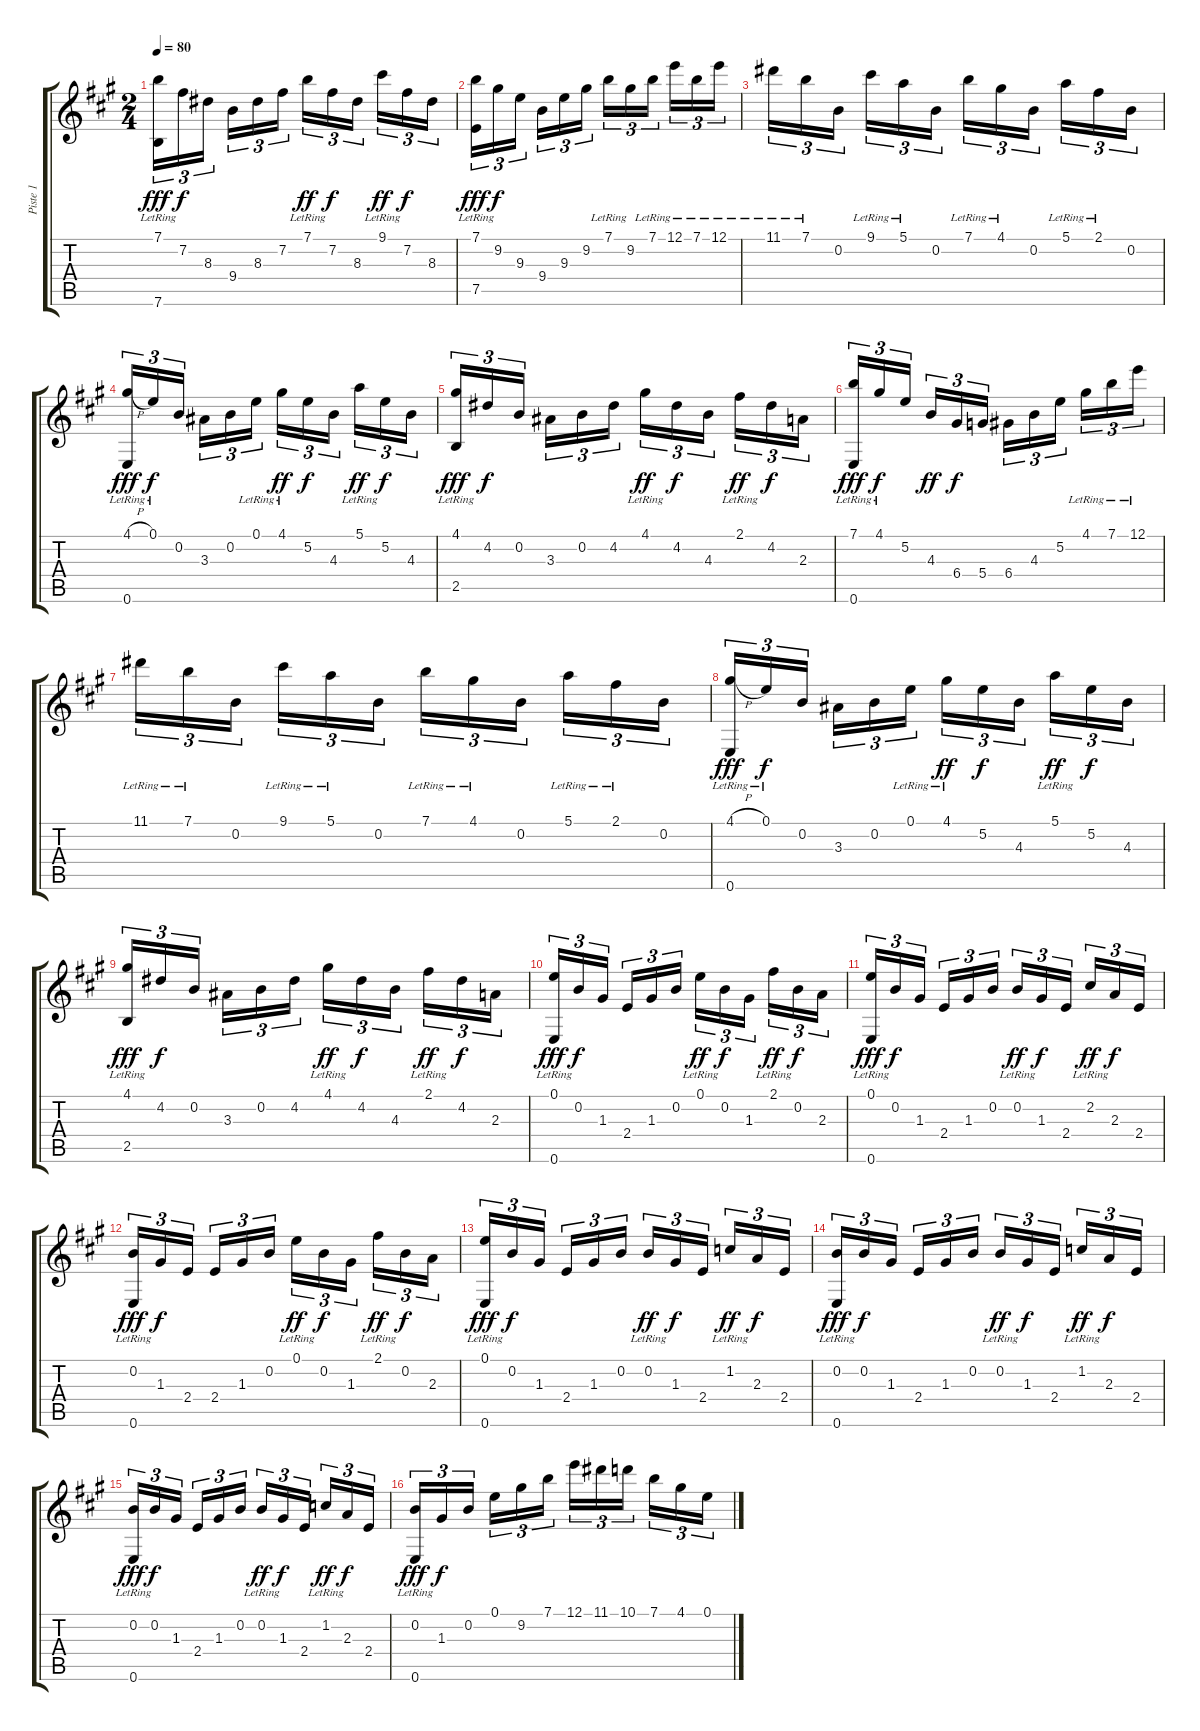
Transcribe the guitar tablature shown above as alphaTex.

\track ("Piste 1" "Piste 1") {instrument acousticguitarnylon}
\staff {score tabs}
\tuning (E4 B3 G3 D3 A2 E2) {hide}
\ts (2 4)
\tempo 80
\clef g2
\ks a
(7.1{lr} 7.6{lr}).16{tu (3 2) dy fff} 7.2.16{tu (3 2) dy f} 8.3.16{tu (3 2)} 9.4.16{tu (3 2)} 8.3.16{tu (3 2)} 7.2.16{tu (3 2)} 7.1{lr}.16{tu (3 2) dy ff} 7.2.16{tu (3 2) dy f} 8.3.16{tu (3 2)} 9.1{lr}.16{tu (3 2) dy ff} 7.2.16{tu (3 2) dy f} 8.3.16{tu (3 2)} |
(7.1{lr} 7.5).16{tu (3 2) dy fff} 9.2.16{tu (3 2) dy f} 9.3.16{tu (3 2)} 9.4.16{tu (3 2)} 9.3.16{tu (3 2)} 9.2.16{tu (3 2)} 7.1{lr}.16{tu (3 2)} 9.2.16{tu (3 2)} 7.1{lr}.16{tu (3 2)} 12.1{lr}.16{tu (3 2)} 7.1{lr}.16{tu (3 2)} 12.1{lr}.16{tu (3 2)} |
11.1{lr}.16{tu (3 2)} 7.1{lr}.16{tu (3 2)} 0.2.16{tu (3 2)} 9.1{lr}.16{tu (3 2)} 5.1{lr}.16{tu (3 2)} 0.2.16{tu (3 2)} 7.1{lr}.16{tu (3 2)} 4.1{lr}.16{tu (3 2)} 0.2.16{tu (3 2)} 5.1{lr}.16{tu (3 2)} 2.1{lr}.16{tu (3 2)} 0.2.16{tu (3 2)} |
(4.1{h} 0.6{lr}).16{tu (3 2) dy fff} 0.1{lr}.16{tu (3 2) dy f} 0.2.16{tu (3 2)} 3.3.16{tu (3 2)} 0.2.16{tu (3 2)} 0.1{lr}.16{tu (3 2)} 4.1{lr}.16{tu (3 2) dy ff} 5.2.16{tu (3 2) dy f} 4.3.16{tu (3 2)} 5.1{lr}.16{tu (3 2) dy ff} 5.2.16{tu (3 2) dy f} 4.3.16{tu (3 2)} |
(4.1{lr} 2.5).16{tu (3 2) dy fff} 4.2.16{tu (3 2) dy f} 0.2.16{tu (3 2)} 3.3.16{tu (3 2)} 0.2.16{tu (3 2)} 4.2.16{tu (3 2)} 4.1{lr}.16{tu (3 2) dy ff} 4.2.16{tu (3 2) dy f} 4.3.16{tu (3 2)} 2.1{lr}.16{tu (3 2) dy ff} 4.2.16{tu (3 2) dy f} 2.3.16{tu (3 2)} |
(7.1{lr} 0.6{lr}).16{tu (3 2) dy fff} 4.1{lr}.16{tu (3 2) dy f} 5.2.16{tu (3 2)} 4.3.16{tu (3 2) dy ff} 6.4.16{tu (3 2) dy f} 5.4.16{tu (3 2)} 6.4.16{tu (3 2)} 4.3.16{tu (3 2)} 5.2.16{tu (3 2)} 4.1{lr}.16{tu (3 2)} 7.1{lr}.16{tu (3 2)} 12.1{lr}.16{tu (3 2)} |
11.1{lr}.16{tu (3 2)} 7.1{lr}.16{tu (3 2)} 0.2.16{tu (3 2)} 9.1{lr}.16{tu (3 2)} 5.1{lr}.16{tu (3 2)} 0.2.16{tu (3 2)} 7.1{lr}.16{tu (3 2)} 4.1{lr}.16{tu (3 2)} 0.2.16{tu (3 2)} 5.1{lr}.16{tu (3 2)} 2.1{lr}.16{tu (3 2)} 0.2.16{tu (3 2)} |
(4.1{h} 0.6{lr}).16{tu (3 2) dy fff} 0.1{lr}.16{tu (3 2) dy f} 0.2.16{tu (3 2)} 3.3.16{tu (3 2)} 0.2.16{tu (3 2)} 0.1{lr}.16{tu (3 2)} 4.1{lr}.16{tu (3 2) dy ff} 5.2.16{tu (3 2) dy f} 4.3.16{tu (3 2)} 5.1{lr}.16{tu (3 2) dy ff} 5.2.16{tu (3 2) dy f} 4.3.16{tu (3 2)} |
(4.1{lr} 2.5).16{tu (3 2) dy fff} 4.2.16{tu (3 2) dy f} 0.2.16{tu (3 2)} 3.3.16{tu (3 2)} 0.2.16{tu (3 2)} 4.2.16{tu (3 2)} 4.1{lr}.16{tu (3 2) dy ff} 4.2.16{tu (3 2) dy f} 4.3.16{tu (3 2)} 2.1{lr}.16{tu (3 2) dy ff} 4.2.16{tu (3 2) dy f} 2.3.16{tu (3 2)} |
(0.1{lr} 0.6{lr}).16{tu (3 2) dy fff} 0.2.16{tu (3 2) dy f} 1.3.16{tu (3 2)} 2.4.16{tu (3 2)} 1.3.16{tu (3 2)} 0.2.16{tu (3 2)} 0.1{lr}.16{tu (3 2) dy ff} 0.2.16{tu (3 2) dy f} 1.3.16{tu (3 2)} 2.1{lr}.16{tu (3 2) dy ff} 0.2.16{tu (3 2) dy f} 2.3.16{tu (3 2)} |
(0.1{lr} 0.6{lr}).16{tu (3 2) dy fff} 0.2.16{tu (3 2) dy f} 1.3.16{tu (3 2)} 2.4.16{tu (3 2)} 1.3.16{tu (3 2)} 0.2.16{tu (3 2)} 0.2{lr}.16{tu (3 2) dy ff} 1.3.16{tu (3 2) dy f} 2.4.16{tu (3 2)} 2.2{lr}.16{tu (3 2) dy ff} 2.3.16{tu (3 2) dy f} 2.4.16{tu (3 2)} |
(0.2{lr} 0.6{lr}).16{tu (3 2) dy fff} 1.3.16{tu (3 2) dy f} 2.4.16{tu (3 2)} 2.4.16{tu (3 2)} 1.3.16{tu (3 2)} 0.2.16{tu (3 2)} 0.1{lr}.16{tu (3 2) dy ff} 0.2.16{tu (3 2) dy f} 1.3.16{tu (3 2)} 2.1{lr}.16{tu (3 2) dy ff} 0.2.16{tu (3 2) dy f} 2.3.16{tu (3 2)} |
(0.1{lr} 0.6{lr}).16{tu (3 2) dy fff} 0.2.16{tu (3 2) dy f} 1.3.16{tu (3 2)} 2.4.16{tu (3 2)} 1.3.16{tu (3 2)} 0.2.16{tu (3 2)} 0.2{lr}.16{tu (3 2) dy ff} 1.3.16{tu (3 2) dy f} 2.4.16{tu (3 2)} 1.2{lr}.16{tu (3 2) dy ff} 2.3.16{tu (3 2) dy f} 2.4.16{tu (3 2)} |
(0.2{lr} 0.6{lr}).16{tu (3 2) dy fff} 0.2.16{tu (3 2) dy f} 1.3.16{tu (3 2)} 2.4.16{tu (3 2)} 1.3.16{tu (3 2)} 0.2.16{tu (3 2)} 0.2{lr}.16{tu (3 2) dy ff} 1.3.16{tu (3 2) dy f} 2.4.16{tu (3 2)} 1.2{lr}.16{tu (3 2) dy ff} 2.3.16{tu (3 2) dy f} 2.4.16{tu (3 2)} |
(0.2{lr} 0.6{lr}).16{tu (3 2) dy fff} 0.2.16{tu (3 2) dy f} 1.3.16{tu (3 2)} 2.4.16{tu (3 2)} 1.3.16{tu (3 2)} 0.2.16{tu (3 2)} 0.2{lr}.16{tu (3 2) dy ff} 1.3.16{tu (3 2) dy f} 2.4.16{tu (3 2)} 1.2{lr}.16{tu (3 2) dy ff} 2.3.16{tu (3 2) dy f} 2.4.16{tu (3 2)} |
(0.2 0.6{lr}).16{tu (3 2) dy fff} 1.3.16{tu (3 2) dy f} 0.2.16{tu (3 2)} 0.1.16{tu (3 2)} 9.2.16{tu (3 2)} 7.1.16{tu (3 2)} 12.1.16{tu (3 2)} 11.1.16{tu (3 2)} 10.1.16{tu (3 2)} 7.1.16{tu (3 2)} 4.1.16{tu (3 2)} 0.1.16{tu (3 2)}
